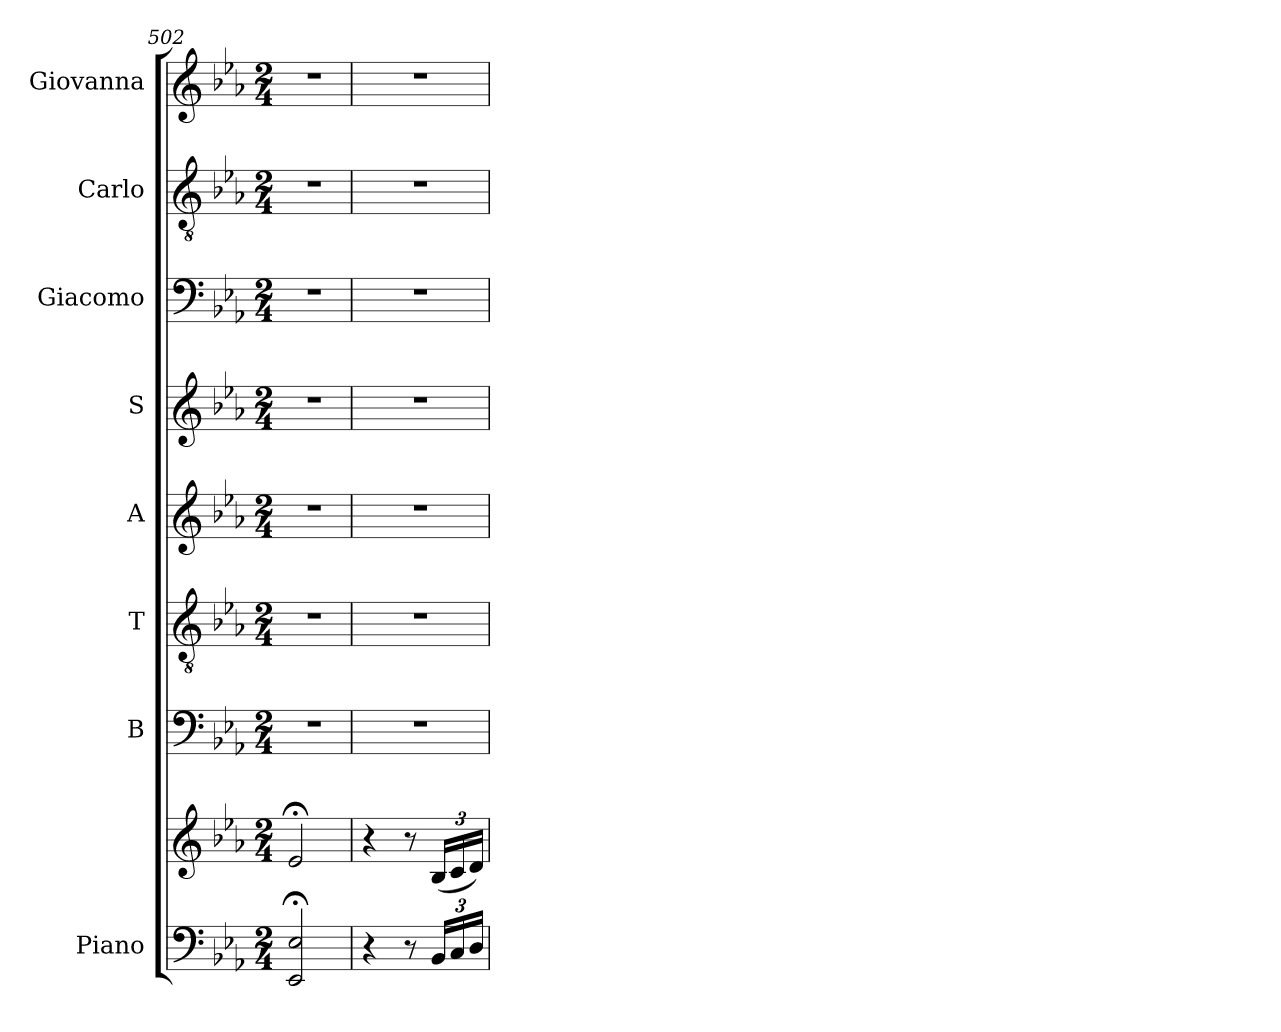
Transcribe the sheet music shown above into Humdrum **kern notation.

**kern	**kern	**kern	**kern	**kern	**kern	**kern	**kern	**kern
*part8	*part8	*part7	*part6	*part5	*part4	*part3	*part2	*part1
*staff9	*staff8	*staff7	*staff6	*staff5	*staff4	*staff3	*staff2	*staff1
*I"Piano	*	*I"B	*I"T	*I"A	*I"S	*I"Giacomo	*I"Carlo	*I"Giovanna
*I'Pno	*	*I'B	*I'T	*I'A	*I'S	*	*	*
*clefF4	*clefG2	*clefF4	*clefGv2	*clefG2	*clefG2	*clefF4	*clefGv2	*clefG2
*k[b-e-a-]	*k[b-e-a-]	*k[b-e-a-]	*k[b-e-a-]	*k[b-e-a-]	*k[b-e-a-]	*k[b-e-a-]	*k[b-e-a-]	*k[b-e-a-]
*M2/4	*M2/4	*M2/4	*M2/4	*M2/4	*M2/4	*M2/4	*M2/4	*M2/4
=502	=502	=502	=502	=502	=502	=502	=502	=502
2EE-/;< 2E-/;<	2e-;</	2r	2r	2r	2r	2r	2r	2r
=503	=503	=503	=503	=503	=503	=503	=503	=503
4r	4r	2r	2r	2r	2r	2r	2r	2r
8r	8r	.	.	.	.	.	.	.
*Xbrackettup	*Xbrackettup	*	*	*	*	*	*	*
24BB-/LL	(24B-/LL	.	.	.	.	.	.	.
24C/	24c/	.	.	.	.	.	.	.
24D/JJ	24d/JJ)	.	.	.	.	.	.	.
=	=	=	=	=	=	=	=	=
*-	*-	*-	*-	*-	*-	*-	*-	*-
